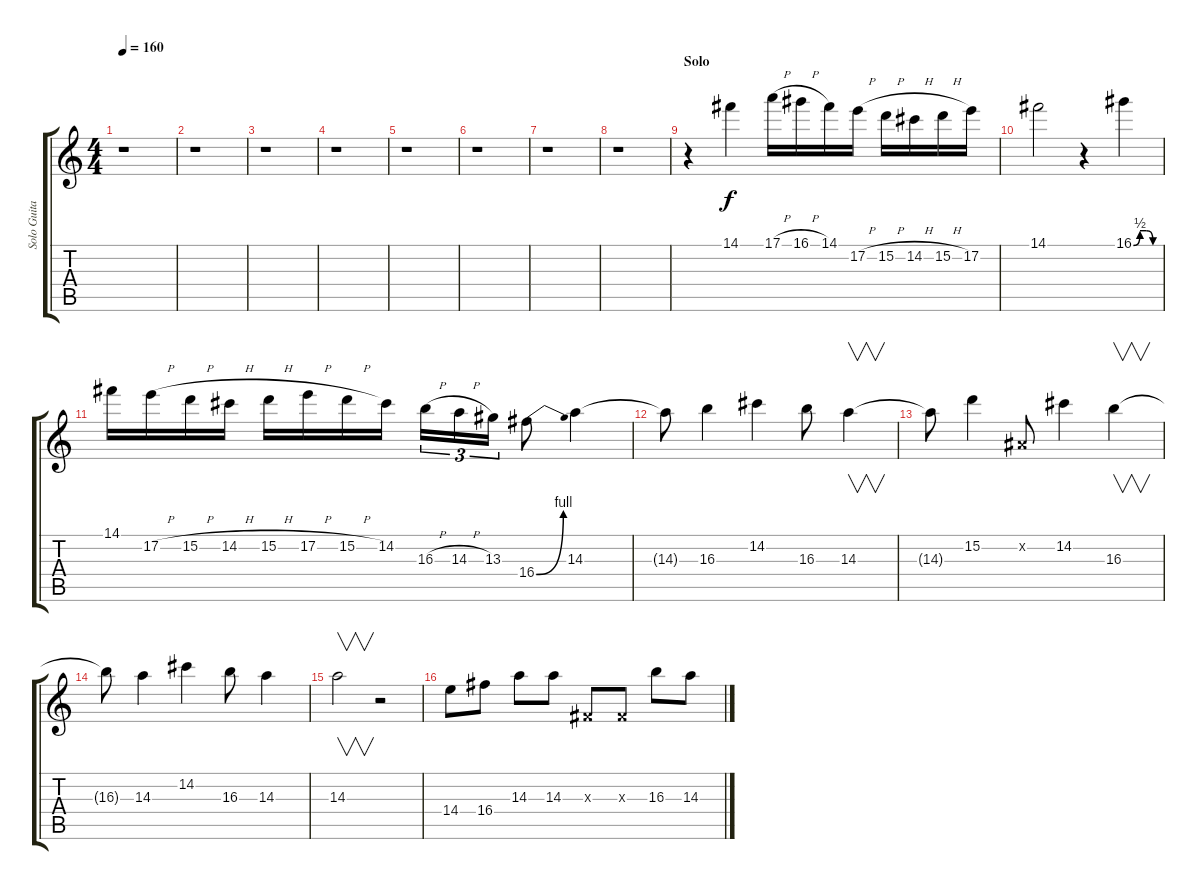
\track ("Solo Guitar" "Solo Guita") {instrument distortionguitar}
\staff {score tabs}
\tuning (E4 B3 G3 D3 A2 E2) {hide}
\ts (4 4)
\tempo 160
\clef g2
\ks c
r.1{dy f} |
r.1 |
r.1 |
r.1 |
r.1 |
r.1 |
r.1 |
r.1 |
\section ("" "Solo")
r.4 14.1.4 17.1{h}.16 16.1{h}.16 14.1.16 17.2{h}.16 15.2{h}.16 14.2{h}.16 15.2{h}.16 17.2.16 |
14.1.2 r.4 16.1{be (custom 0 0 15 2 30 2 45 0 60 0)}.4 |
14.1.16 17.2{h}.16 15.2{h}.16 14.2{h}.16 15.2{h}.16 17.2{h}.16 15.2{h}.16 14.2.16 16.3{h}.16{tu (3 2)} 14.3{h}.16{tu (3 2)} 13.3.16{tu (3 2)} 16.4{be (bend 0 0 60 4)}.8 14.3.4 |
14.3{t}.8 16.3.4 14.2.4 16.3.8 14.3.4{v} |
14.3{t}.8 15.2.4 -1.2{x}.8 14.2.4 16.3.4{v} |
16.3{t}.8 14.3.4 14.2.4 16.3.8 14.3.4 |
14.3.2{v} r.2 |
14.4.8 16.4.8 14.3.8 14.3.8 -1.3{x}.8 -1.3{x}.8 16.3.8 14.3.8
